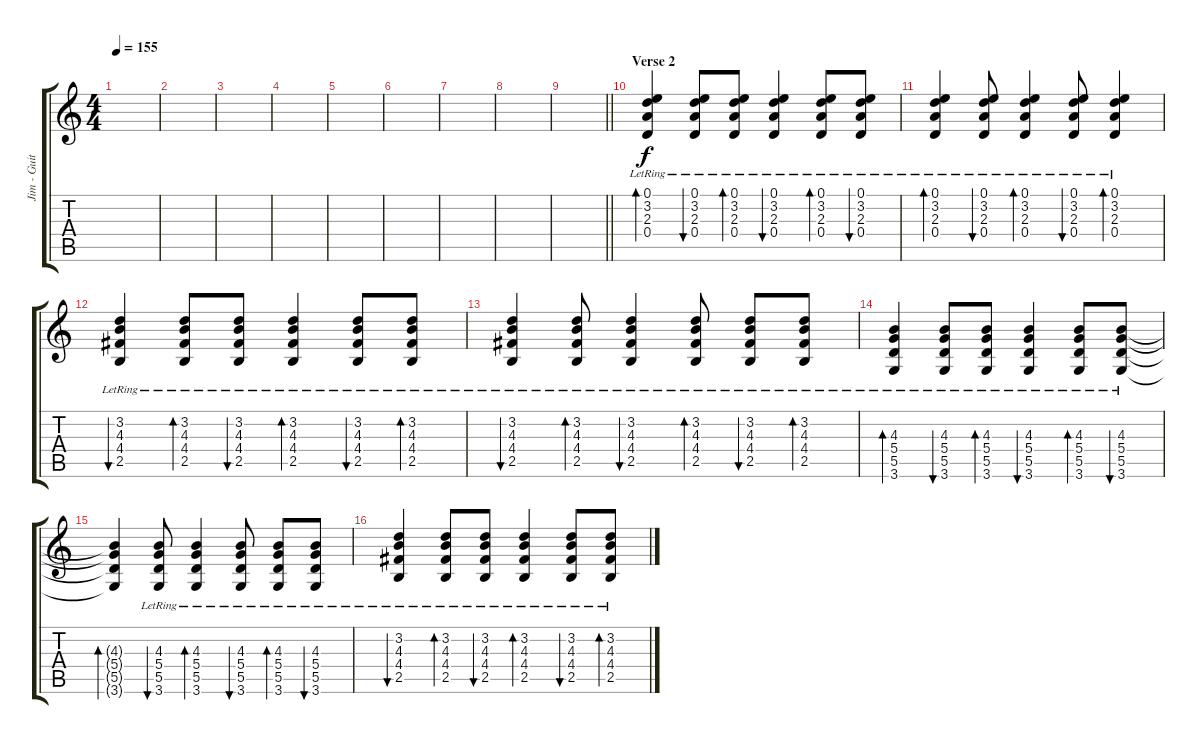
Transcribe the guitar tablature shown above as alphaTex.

\track ("Jim - Guitar" "Jim - Guit") {instrument distortionguitar}
\staff {score tabs}
\tuning (E4 B3 G3 D3 A2 E2) {hide}
\ts (4 4)
\tempo 155
\clef g2
\ks c
|
|
|
|
|
|
|
|
\barLineRight lightlight
|
\section ("" "Verse 2")
(0.1{lr} 3.2{lr} 2.3{lr} 0.4{lr}).4{bd 120 volume 8 instrument acousticguitarnylon} (0.1{lr} 3.2{lr} 2.3{lr} 0.4{lr}).8{bu 120} (0.1{lr} 3.2{lr} 2.3{lr} 0.4{lr}).8{bd 120} (0.1{lr} 3.2{lr} 2.3{lr} 0.4{lr}).4{bu 120} (0.1{lr} 3.2{lr} 2.3{lr} 0.4{lr}).8{bd 120} (0.1{lr} 3.2{lr} 2.3{lr} 0.4{lr}).8{bu 120} |
(0.1{lr} 3.2{lr} 2.3{lr} 0.4{lr}).4{bd 120} (0.1{lr} 3.2{lr} 2.3{lr} 0.4{lr}).8{bu 120} (0.1{lr} 3.2{lr} 2.3{lr} 0.4{lr}).4{bd 120} (0.1{lr} 3.2{lr} 2.3{lr} 0.4{lr}).8{bu 120} (0.1{lr} 3.2{lr} 2.3{lr} 0.4{lr}).4{bd 120} |
(3.2{lr} 4.3{lr} 4.4{lr} 2.5{lr}).4{bu 120} (3.2{lr} 4.3{lr} 4.4{lr} 2.5{lr}).8{bd 120} (3.2{lr} 4.3{lr} 4.4{lr} 2.5{lr}).8{bu 120} (3.2{lr} 4.3{lr} 4.4{lr} 2.5{lr}).4{bd 120} (3.2{lr} 4.3{lr} 4.4{lr} 2.5{lr}).8{bu 120} (3.2{lr} 4.3{lr} 4.4{lr} 2.5{lr}).8{bd 120} |
(3.2{lr} 4.3{lr} 4.4{lr} 2.5{lr}).4{bu 120} (3.2{lr} 4.3{lr} 4.4{lr} 2.5{lr}).8{bd 120} (3.2{lr} 4.3{lr} 4.4{lr} 2.5{lr}).4{bu 120} (3.2{lr} 4.3{lr} 4.4{lr} 2.5{lr}).8{bd 120} (3.2{lr} 4.3{lr} 4.4{lr} 2.5{lr}).8{bu 120} (3.2{lr} 4.3{lr} 4.4{lr} 2.5{lr}).8{bd 120} |
(4.3{lr} 5.4{lr} 5.5{lr} 3.6{lr}).4{bd 120 volume 10} (4.3{lr} 5.4{lr} 5.5{lr} 3.6{lr}).8{bu 120} (4.3{lr} 5.4{lr} 5.5{lr} 3.6{lr}).8{bd 120} (4.3{lr} 5.4{lr} 5.5{lr} 3.6{lr}).4{bu 120} (4.3{lr} 5.4{lr} 5.5{lr} 3.6{lr}).8{bd 120} (4.3{lr} 5.4{lr} 5.5{lr} 3.6{lr}).8{bu 120} |
(4.3{t} 5.4{t} 5.5{t} 3.6{t}).4{bd 120 volume 11} (4.3{lr} 5.4{lr} 5.5{lr} 3.6{lr}).8{bu 120} (4.3{lr} 5.4{lr} 5.5{lr} 3.6{lr}).4{bd 120} (4.3{lr} 5.4{lr} 5.5{lr} 3.6{lr}).8{bu 120} (4.3{lr} 5.4{lr} 5.5{lr} 3.6{lr}).8{bd 120} (4.3{lr} 5.4{lr} 5.5{lr} 3.6{lr}).8{bu 120} |
(3.2{lr} 4.3{lr} 4.4{lr} 2.5{lr}).4{bu 120} (3.2{lr} 4.3{lr} 4.4{lr} 2.5{lr}).8{bd 120} (3.2{lr} 4.3{lr} 4.4{lr} 2.5{lr}).8{bu 120} (3.2{lr} 4.3{lr} 4.4{lr} 2.5{lr}).4{bd 120} (3.2{lr} 4.3{lr} 4.4{lr} 2.5{lr}).8{bu 120} (3.2{lr} 4.3{lr} 4.4{lr} 2.5{lr}).8{bd 120}
